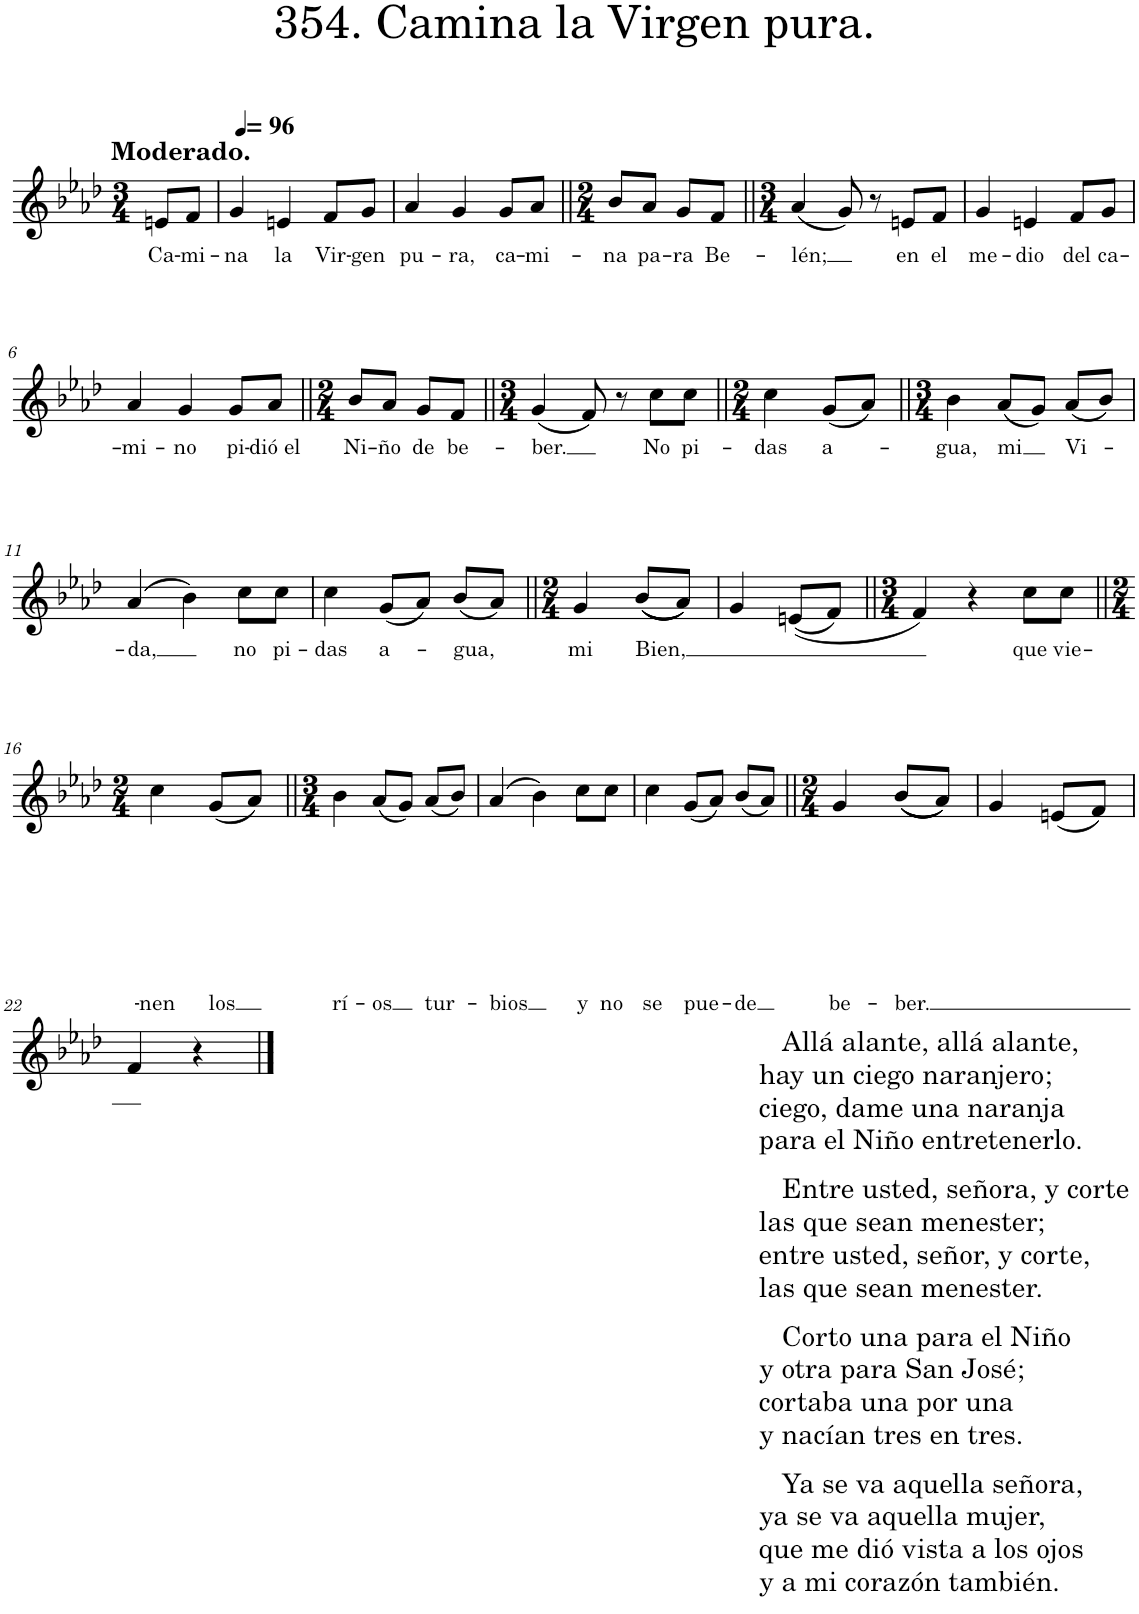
**kern	**text
*part1	*part1
*staff1	*staff1
*I"Piano	*
*I'Pno.	*
*clefG2	*
*k[b-e-a-d-]	*
*M3/4	*
*MM96	*
=	=
!LO:TX:a:B:t=Moderado.	!
!	!LO:LY:b
8en/L	Ca-
!	!LO:LY:b
8f/J	-mi-
=1	=1
!	!LO:LY:b
4g/	-na
!	!LO:LY:b
4en/	la
!	!LO:LY:b
8f/L	Vir-
!	!LO:LY:b
8g/J	-gen
=2	=2
!	!LO:LY:b
4a-/	pu-
!	!LO:LY:b
4g/	-ra,
!	!LO:LY:b
8g/L	ca-
!	!LO:LY:b
8a-/J	-mi-
=3||	=3||
*M2/4	*
!	!LO:LY:b
8b-/L	-na
!	!LO:LY:b
8a-/J	pa-
!	!LO:LY:b
8g/L	-ra
!	!LO:LY:b
8f/J	Be-
=4||	=4||
*M3/4	*
!	!LO:LY:b
(4a-/	-lén;
8g/)	.
8r	.
!	!LO:LY:b
8en/L	en
!	!LO:LY:b
8f/J	el
=5	=5
!	!LO:LY:b
4g/	me-
!	!LO:LY:b
4en/	-dio
!	!LO:LY:b
8f/L	del
!	!LO:LY:b
8g/J	ca-
!!LO:LB:g=z
=6	=6
!	!LO:LY:b
4a-/	-mi-
!	!LO:LY:b
4g/	-no
!	!LO:LY:b
8g/L	pi-
!	!LO:LY:b
8a-/J	-dió el
=7||	=7||
*M2/4	*
!	!LO:LY:b
8b-/L	Ni-
!	!LO:LY:b
8a-/J	-ño
!	!LO:LY:b
8g/L	de
!	!LO:LY:b
8f/J	be-
=8||	=8||
*M3/4	*
!	!LO:LY:b
(4g/	-ber.
8f/)	.
8r	.
!	!LO:LY:b
8cc\L	No
!	!LO:LY:b
8cc\J	pi-
=9||	=9||
*M2/4	*
!	!LO:LY:b
4cc\	-das
!	!LO:LY:b
(8g/L	a-
8a-/J)	.
=10||	=10||
*M3/4	*
!	!LO:LY:b
4b-\	-gua,
!	!LO:LY:b
(8a-/L	mi
8g/J)	.
!	!LO:LY:b
(8a-/L	Vi-
8b-/J)	.
!!LO:LB:g=z
=11	=11
!	!LO:LY:b
(4a-/	-da,
4b-\)	.
!	!LO:LY:b
8cc\L	no
!	!LO:LY:b
8cc\J	pi-
=12	=12
!	!LO:LY:b
4cc\	-das
!	!LO:LY:b
(8g/L	a-
8a-/J)	.
!	!LO:LY:b
(8b-/L	-gua,
8a-/J)	.
=13||	=13||
*M2/4	*
!	!LO:LY:b
4g/	mi
!	!LO:LY:b
(((8b-/L	Bien,
8a-/J)))	.
=14	=14
4g/	.
((8en/L	.
8f/J)	.
=15||	=15||
*M3/4	*
4f/)	.
4r	.
!	!LO:LY:b
8cc\L	que
!	!LO:LY:b
8cc\J	vie-
!!LO:LB:g=z
=16||	=16||
*M2/4	*
!	!LO:LY:b
4cc\	-nen
!	!LO:LY:b
(8g/L	los
8a-/J)	.
=17||	=17||
*M3/4	*
!	!LO:LY:b
4b-\	rí-
!	!LO:LY:b
(8a-/L	-os
8g/J)	.
!	!LO:LY:b
(8a-/L	tur-
8b-/J)	.
=18	=18
!	!LO:LY:b
(4a-/	-bios
4b-\)	.
!LO:TX:b:t=Allá alante, allá alante,	!
!LO:TX:b:t=hay un ciego naranjero;	!
!LO:TX:b:t=ciego, dame una naranja	!
!LO:TX:b:t=para el Niño entretenerlo.	!
!LO:TX:b:t=Entre usted, señora, y corte	!
!LO:TX:b:t=las que sean menester;	!
!LO:TX:b:t=entre usted, señor, y corte,	!
!LO:TX:b:t=las que sean menester.	!
!LO:TX:b:t=Corto una para el Niño	!
!LO:TX:b:t=y otra para San José;	!
!LO:TX:b:t=cortaba una por una	!
!LO:TX:b:t=y nacían tres en tres.	!
!LO:TX:b:t=Ya se va aquella señora,	!
!LO:TX:b:t=ya se va aquella mujer,	!
!LO:TX:b:t=que me dió vista a los ojos	!
!LO:TX:b:t=y a mi corazón también.	!
!	!LO:LY:b
8cc\L	y
!	!LO:LY:b
8cc\J	no
=19	=19
!	!LO:LY:b
4cc\	se
!	!LO:LY:b
(8g/L	pue-
8a-/J)	.
!	!LO:LY:b
(8b-/L	-de
8a-/J)	.
=20||	=20||
*M2/4	*
!	!LO:LY:b
4g/	be-
!	!LO:LY:b
(((8b-/L	-ber.
8a-/J)))	.
=21	=21
4g/	.
(8en/L	.
8f/J)	.
!!LO:LB:g=z
=22	=22
4f/	.
4r	.
==	==
*-	*-
